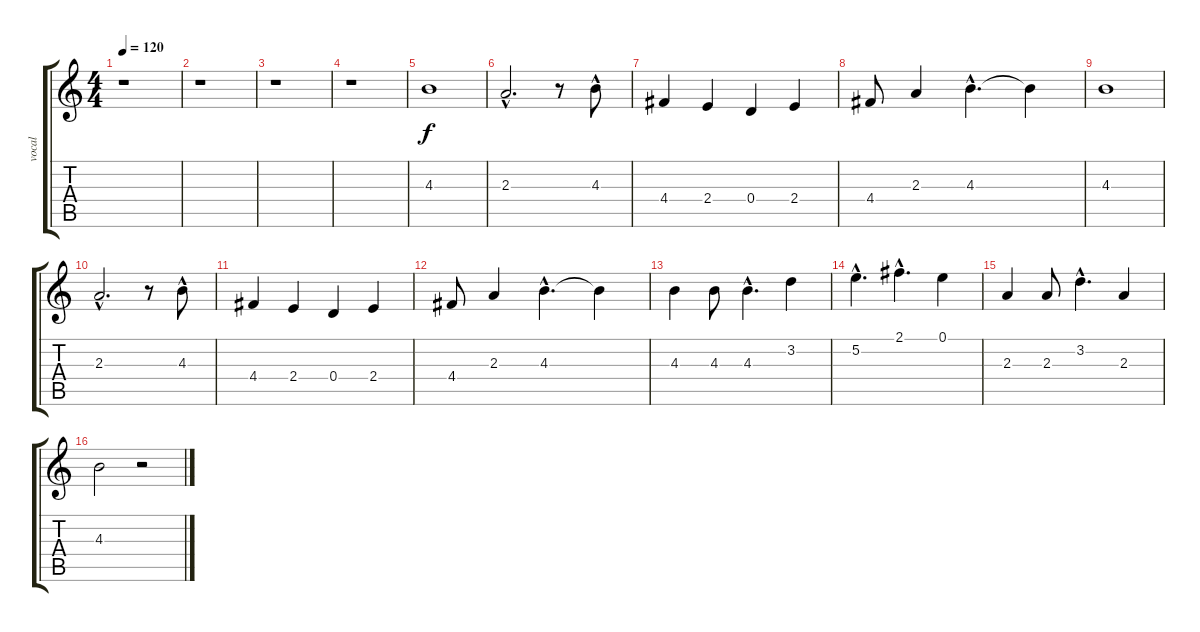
\track ("vocal" "vocal") {instrument contrabass}
\staff {score tabs}
\tuning (E4 B3 G3 D3 A2 E2) {hide}
\ts (4 4)
\tempo 120
\clef g2
\ks c
r.1{dy f} |
r.1 |
r.1 |
r.1 |
4.3.1 |
2.3{hac}.2{d} r.8 4.3{hac}.8 |
4.4.4 2.4.4 0.4.4 2.4.4 |
4.4.8 2.3.4 4.3{hac}.4{d} 4.3{t}.4 |
4.3.1 |
2.3{hac}.2{d} r.8 4.3{hac}.8 |
4.4.4 2.4.4 0.4.4 2.4.4 |
4.4.8 2.3.4 4.3{hac}.4{d} 4.3{t}.4 |
4.3.4 4.3.8 4.3{hac}.4{d} 3.2.4 |
5.2{hac}.4{d} 2.1{hac}.4{d} 0.1.4 |
2.3.4 2.3.8 3.2{hac}.4{d} 2.3.4 |
4.3.2 r.2
